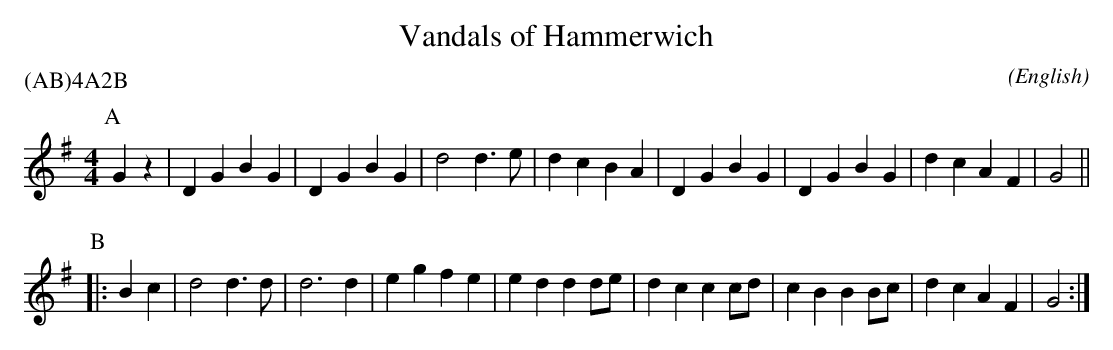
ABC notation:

X:1
T:Vandals of Hammerwich
M:4/4
C:
O:English
P:(AB)4A2B
K:G
P:A
   G2 z2 | D2 G2 B2 G2 | D2 G2 B2 G2 | d4    d3 e  | d2 c2    \
   B2 A2 | D2 G2 B2 G2 | D2 G2 B2 G2 | d2 c2 A2 F2 | G4       ||
P:B
|: B2 c2 | d4    d3 d  | d6       d2 | e2 g2 f2 e2 | e2 d2 d2 \
      de | d2 c2 c2 cd | c2 B2 B2 Bc | d2 c2 A2 F2 | G4       :|
